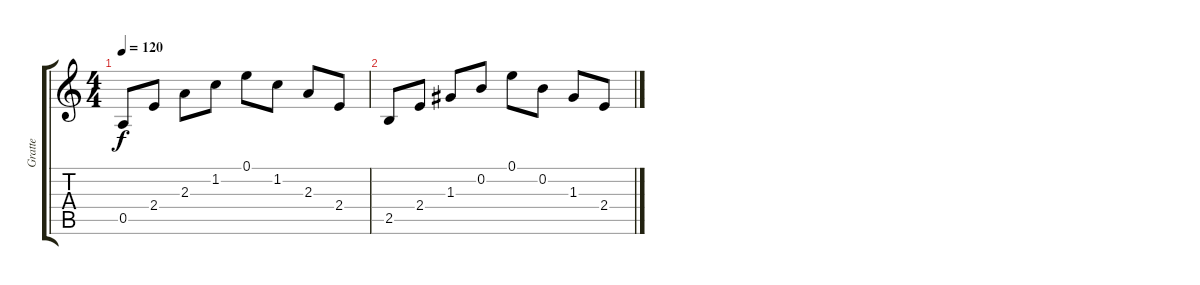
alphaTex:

\track ("Gratte" "Gratte") {instrument acousticguitarnylon}
\staff {score tabs}
\tuning (E4 B3 G3 D3 A2 E2) {hide}
\ts (4 4)
\tempo 120
\clef g2
\ks c
0.5.8{dy f} 2.4.8 2.3.8 1.2.8 0.1.8 1.2.8 2.3.8 2.4.8 |
2.5.8 2.4.8 1.3.8 0.2.8 0.1.8 0.2.8 1.3.8 2.4.8
